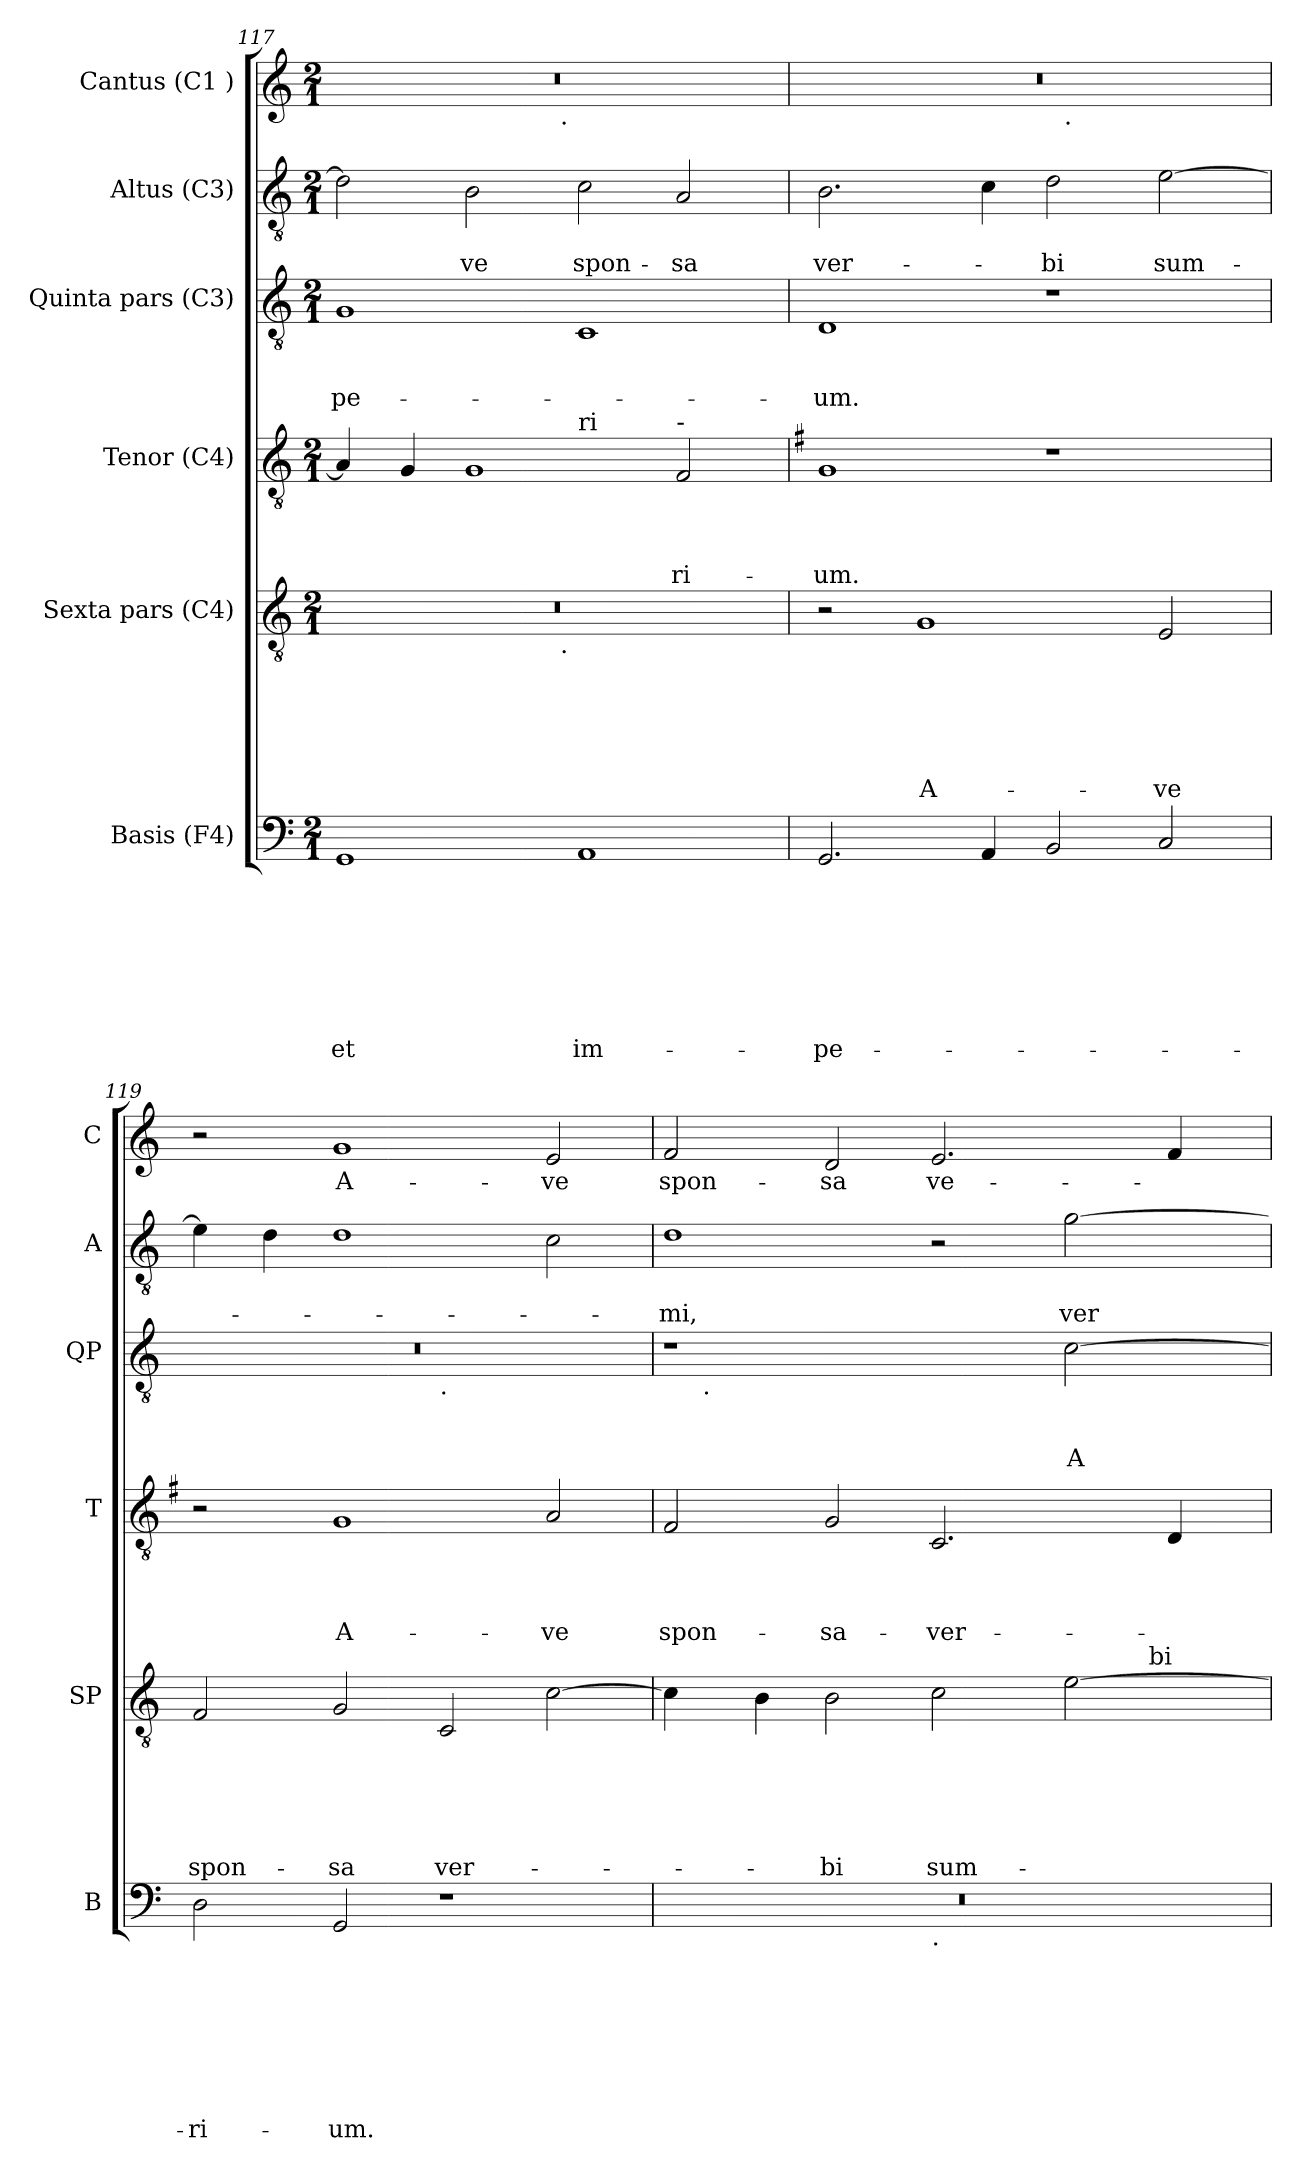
**kern	**text	**text	**text	**text	**text	**text	**text	**text	**kern	**text	**text	**text	**text	**text	**text	**kern	**text	**text	**text	**text	**kern	**text	**text	**text	**kern	**text	**text	**kern	**text
*part6	*part6	*part6	*part6	*part6	*part6	*part6	*part6	*part6	*part5	*part5	*part5	*part5	*part5	*part5	*part5	*part4	*part4	*part4	*part4	*part4	*part3	*part3	*part3	*part3	*part2	*part2	*part2	*part1	*part1
*staff6	*staff6	*staff6	*staff6	*staff6	*staff6	*staff6	*staff6	*staff6	*staff5	*staff5	*staff5	*staff5	*staff5	*staff5	*staff5	*staff4	*staff4	*staff4	*staff4	*staff4	*staff3	*staff3	*staff3	*staff3	*staff2	*staff2	*staff2	*staff1	*staff1
*I"Basis (F4)	*	*	*	*	*	*	*	*	*I"Sexta pars (C4)	*	*	*	*	*	*	*I"Tenor (C4)	*	*	*	*	*I"Quinta pars (C3)	*	*	*	*I"Altus (C3)	*	*	*I"Cantus (C1 )	*
*I'B	*	*	*	*	*	*	*	*	*I'SP	*	*	*	*	*	*	*I'T	*	*	*	*	*I'QP	*	*	*	*I'A	*	*	*I'C	*
*clefF4	*	*	*	*	*	*	*	*	*clefGv2	*	*	*	*	*	*	*clefGv2	*	*	*	*	*clefGv2	*	*	*	*clefGv2	*	*	*clefG2	*
*k[]	*	*	*	*	*	*	*	*	*k[]	*	*	*	*	*	*	*k[]	*	*	*	*	*k[]	*	*	*	*k[]	*	*	*k[]	*
*C:	*	*	*	*	*	*	*	*	*C:	*	*	*	*	*	*	*C:	*	*	*	*	*C:	*	*	*	*C:	*	*	*C:	*
*M2/1	*	*	*	*	*	*	*	*	*M2/1	*	*	*	*	*	*	*M2/1	*	*	*	*	*M2/1	*	*	*	*M2/1	*	*	*M2/1	*
=117	=117	=117	=117	=117	=117	=117	=117	=117	=117	=117	=117	=117	=117	=117	=117	=117	=117	=117	=117	=117	=117	=117	=117	=117	=117	=117	=117	=117	=117
!	!	!	!	!	!	!	!	!LO:LY:b	!	!	!	!	!	!	!	!	!	!	!	!	!	!	!	!LO:LY:b	!	!	!	!	!
*	*	*	*	*	*	*	*	*	*^	*	*	*	*	*	*	*^	*	*	*	*	*	*	*	*	*	*	*	*^	*
1GG	.	.	.	.	.	.	.	et	0r	2ryy	.	.	.	.	.	.	4A/]	1ryy	.	.	.	.	1G	.	.	-pe-	2d\]	.	.	0r	2ryy	.
.	.	.	.	.	.	.	.	.	.	.	.	.	.	.	.	.	4G/	.	.	.	.	.	.	.	.	.	.	.	.	.	.	.
!	!	!	!	!	!	!	!	!	!	!	!	!	!	!	!	!	!	!	!	!	!	!	!	!	!	!	!	!	!LO:LY:b	!	!	!
.	.	.	.	.	.	.	.	.	.	4...ryy	.	.	.	.	.	.	1G	.	.	.	.	.	.	.	.	.	2B\	.	-ve	.	4...ryy	.
!	!	!	!	!	!	!	!	!	!	!	!	!	!	!	!	!	!	!	!	!	!	!	!	!	!	!	!	!	!	!	!LO:TX:b:t=.	!
!	!	!	!	!	!	!	!	!	!	!LO:TX:b:t=.	!	!	!	!	!	!	!	!	!	!	!	!	!	!	!	!	!	!	!	!	!	!
.	.	.	.	.	.	.	.	.	.	1ryy	.	.	.	.	.	.	.	.	.	.	.	.	.	.	.	.	.	.	.	.	1ryy	.
!	!	!	!	!	!	!	!	!	!	!	!	!	!	!	!	!	!	!LO:TX:a:t=ri	!	!	!	!	!	!	!	!	!	!	!	!	!	!
!	!	!	!	!	!	!	!	!LO:LY:b	!	!	!	!	!	!	!	!	!	!	!	!	!	!	!	!	!	!	!	!	!LO:LY:b	!	!	!
1AA	.	.	.	.	.	.	.	im-	.	.	.	.	.	.	.	.	.	1ryy	.	.	.	.	1C	.	.	.	2c\	.	spon-	.	.	.
!	!	!	!	!	!	!	!	!	!	!	!	!	!	!	!	!	!LO:TX:a:t=-	!	!	!	!	!	!	!	!	!	!	!	!	!	!	!
!	!	!	!	!	!	!	!	!	!	!	!	!	!	!	!	!	!	!	!	!	!	!LO:LY:b	!	!	!	!	!	!	!LO:LY:b	!	!	!
.	.	.	.	.	.	.	.	.	.	.	.	.	.	.	.	.	2F/	.	.	.	.	-ri-	.	.	.	.	2A/	.	-sa	.	.	.
.	.	.	.	.	.	.	.	.	.	32ryy	.	.	.	.	.	.	.	.	.	.	.	.	.	.	.	.	.	.	.	.	32ryy	.
*	*	*	*	*	*	*	*	*	*v	*v	*	*	*	*	*	*	*	*	*	*	*	*	*	*	*	*	*	*	*	*	*	*
*	*	*	*	*	*	*	*	*	*	*	*	*	*	*	*	*v	*v	*	*	*	*	*	*	*	*	*	*	*	*	*	*
!!LO:PB:g=z	!!
=118	=118	=118	=118	=118	=118	=118	=118	=118	=118	=118	=118	=118	=118	=118	=118	=118	=118	=118	=118	=118	=118	=118	=118	=118	=118	=118	=118	=118	=118	=118
*	*	*	*	*	*	*	*	*	*	*	*	*	*	*	*	*k[f#]	*	*	*	*	*	*	*	*	*	*	*	*	*	*
*	*	*	*	*	*	*	*	*	*	*	*	*	*	*	*	*G:	*	*	*	*	*	*	*	*	*	*	*	*	*	*
*	*	*	*	*	*	*	*	*	*^	*	*	*	*	*	*	*^	*	*	*	*	*	*	*	*	*	*	*	*	*	*
!	!	!	!	!	!	!	!	!LO:LY:b	!	!	!	!	!	!	!	!	!	!	!	!	!	!LO:LY:b	!	!	!	!LO:LY:b	!	!	!LO:LY:b	!	!	!
*	*	*	*	*	*	*	*	*	*v	*v	*	*	*	*	*	*	*	*	*	*	*	*	*	*	*	*	*	*	*	*	*	*
*	*	*	*	*	*	*	*	*	*	*	*	*	*	*	*	*v	*v	*	*	*	*	*	*	*	*	*	*	*	*	*	*
2.GG/	.	.	.	.	.	.	.	-pe-	2r	.	.	.	.	.	.	1G	.	.	.	-um.	1D	.	.	-um.	2.B\	.	ver-	0r	1ryy	.
!	!	!	!	!	!	!	!	!	!	!	!	!	!	!	!LO:LY:b	!	!	!	!	!	!	!	!	!	!	!	!	!	!	!
.	.	.	.	.	.	.	.	.	1G	.	.	.	.	.	A-	.	.	.	.	.	.	.	.	.	.	.	.	.	.	.
4AA/	.	.	.	.	.	.	.	.	.	.	.	.	.	.	.	.	.	.	.	.	.	.	.	.	4c\	.	.	.	.	.
!	!	!	!	!	!	!	!	!	!	!	!	!	!	!	!	!	!	!	!	!	!	!	!	!	!	!	!LO:LY:b	!	!	!
2BB/	.	.	.	.	.	.	.	.	.	.	.	.	.	.	.	1r	.	.	.	.	1r	.	.	.	2d\	.	-bi	.	32ryy	.
!	!	!	!	!	!	!	!	!	!	!	!	!	!	!	!	!	!	!	!	!	!	!	!	!	!	!	!	!	!LO:TX:b:t=.	!
.	.	.	.	.	.	.	.	.	.	.	.	.	.	.	.	.	.	.	.	.	.	.	.	.	.	.	.	.	2ryy	.
!	!	!	!	!	!	!	!	!	!	!	!	!	!	!	!LO:LY:b	!	!	!	!	!	!	!	!	!	!	!	!LO:LY:b	!	!	!
2C/	.	.	.	.	.	.	.	.	2E/	.	.	.	.	.	-ve	.	.	.	.	.	.	.	.	.	[>2e\	.	sum-	.	.	.
.	.	.	.	.	.	.	.	.	.	.	.	.	.	.	.	.	.	.	.	.	.	.	.	.	.	.	.	.	4...ryy	.
=119	=119	=119	=119	=119	=119	=119	=119	=119	=119	=119	=119	=119	=119	=119	=119	=119	=119	=119	=119	=119	=119	=119	=119	=119	=119	=119	=119	=119	=119	=119
!	!	!	!	!	!	!	!	!LO:LY:b	!	!	!	!	!	!	!LO:LY:b	!	!	!	!	!	!	!	!	!	!	!	!	!	!	!
*	*	*	*	*	*	*	*	*	*	*	*	*	*	*	*	*	*	*	*	*	*^	*	*	*	*	*	*	*v	*v	*
2D\	.	.	.	.	.	.	.	-ri-	2F/	.	.	.	.	.	spon-	2r	.	.	.	.	0r	1ryy	.	.	.	4e\]	.	.	2r	.
.	.	.	.	.	.	.	.	.	.	.	.	.	.	.	.	.	.	.	.	.	.	.	.	.	.	4d\	.	.	.	.
!	!	!	!	!	!	!	!	!LO:LY:b	!	!	!	!	!	!	!LO:LY:b	!	!	!	!	!LO:LY:b	!	!	!	!	!	!	!	!	!	!LO:LY:b
2GG/	.	.	.	.	.	.	.	-um.	2G/	.	.	.	.	.	-sa	1G	.	.	.	A-	.	.	.	.	.	1d	.	.	1g	A-
!	!	!	!	!	!	!	!	!	!	!	!	!	!	!	!	!	!	!	!	!	!	!LO:TX:b:t=.	!	!	!	!	!	!	!	!
!	!	!	!	!	!	!	!	!	!	!	!	!	!	!	!LO:LY:b	!	!	!	!	!	!	!	!	!	!	!	!	!	!	!
1r	.	.	.	.	.	.	.	.	2C/	.	.	.	.	.	ver-	.	.	.	.	.	.	1ryy	.	.	.	.	.	.	.	.
!	!	!	!	!	!	!	!	!	!	!	!	!	!	!	!	!	!	!	!	!LO:LY:b	!	!	!	!	!	!	!	!	!	!LO:LY:b
.	.	.	.	.	.	.	.	.	[>2c\	.	.	.	.	.	.	2A/	.	.	.	-ve	.	.	.	.	.	2c\	.	.	2e/	-ve
=120	=120	=120	=120	=120	=120	=120	=120	=120	=120	=120	=120	=120	=120	=120	=120	=120	=120	=120	=120	=120	=120	=120	=120	=120	=120	=120	=120	=120	=120	=120
!	!	!	!	!	!	!	!	!	!	!	!	!	!	!	!	!	!	!	!	!LO:LY:b	!	!	!	!	!	!	!	!LO:LY:b	!	!LO:LY:b
*^	*	*	*	*	*	*	*	*	*^	*	*	*	*	*	*	*	*	*	*	*	*	*	*	*	*	*	*	*	*	*
0r	1ryy	.	.	.	.	.	.	.	.	4c\]	1ryy	.	.	.	.	.	.	2F#/	.	.	.	spon-	1r	16.ryy	.	.	.	1d	.	-mi,	2f/	spon-
!	!	!	!	!	!	!	!	!	!	!	!	!	!	!	!	!	!	!	!	!	!	!	!	!LO:TX:b:t=.	!	!	!	!	!	!	!	!
.	.	.	.	.	.	.	.	.	.	.	.	.	.	.	.	.	.	.	.	.	.	.	.	1ryy	.	.	.	.	.	.	.	.
.	.	.	.	.	.	.	.	.	.	4B\	.	.	.	.	.	.	.	.	.	.	.	.	.	.	.	.	.	.	.	.	.	.
!	!	!	!	!	!	!	!	!	!	!	!	!	!	!	!	!	!LO:LY:b	!	!	!	!	!LO:LY:b	!	!	!	!	!	!	!	!	!	!LO:LY:b
.	.	.	.	.	.	.	.	.	.	2B\	.	.	.	.	.	.	-bi	2G/	.	.	.	-sa-	.	.	.	.	.	.	.	.	2d/	-sa
!	!LO:TX:b:t=.	!	!	!	!	!	!	!	!	!	!	!	!	!	!	!	!	!	!	!	!	!	!	!	!	!	!	!	!	!	!	!
!	!	!	!	!	!	!	!	!	!	!	!	!	!	!	!	!	!LO:LY:b	!	!	!	!	!LO:LY:b	!	!	!	!	!	!	!	!	!	!LO:LY:b
.	1ryy	.	.	.	.	.	.	.	.	2c\	2ryy	.	.	.	.	.	sum-	2.C/	.	.	.	-ver-	2ryy	.	.	.	.	2r	.	.	2.e/	ve-
.	.	.	.	.	.	.	.	.	.	.	.	.	.	.	.	.	.	.	.	.	.	.	.	2ryy	.	.	.	.	.	.	.	.
!	!	!	!	!	!	!	!	!	!	!	!	!	!	!	!	!	!	!	!	!	!	!	!	!	!	!	!LO:LY:b	!	!	!LO:LY:b	!	!
.	.	.	.	.	.	.	.	.	.	[>2e\	8..ryy	.	.	.	.	.	.	.	.	.	.	.	[>2c\	.	.	.	A-	[>2g\	.	ver-	.	.
.	.	.	.	.	.	.	.	.	.	.	.	.	.	.	.	.	.	.	.	.	.	.	.	4ryy	.	.	.	.	.	.	.	.
!	!	!	!	!	!	!	!	!	!	!	!LO:TX:a:t=bi	!	!	!	!	!	!	!	!	!	!	!	!	!	!	!	!	!	!	!	!	!
.	.	.	.	.	.	.	.	.	.	.	4ryy	.	.	.	.	.	.	.	.	.	.	.	.	.	.	.	.	.	.	.	.	.
.	.	.	.	.	.	.	.	.	.	.	.	.	.	.	.	.	.	4D/	.	.	.	.	.	.	.	.	.	.	.	.	4f/	.
.	.	.	.	.	.	.	.	.	.	.	.	.	.	.	.	.	.	.	.	.	.	.	.	8ryy	.	.	.	.	.	.	.	.
.	.	.	.	.	.	.	.	.	.	.	32ryy	.	.	.	.	.	.	.	.	.	.	.	.	32ryy	.	.	.	.	.	.	.	.
*v	*v	*	*	*	*	*	*	*	*	*	*	*	*	*	*	*	*	*	*	*	*	*	*v	*v	*	*	*	*	*	*	*	*
*	*	*	*	*	*	*	*	*	*v	*v	*	*	*	*	*	*	*	*	*	*	*	*	*	*	*	*	*	*	*	*
=	=	=	=	=	=	=	=	=	=	=	=	=	=	=	=	=	=	=	=	=	=	=	=	=	=	=	=	=	=
*-	*-	*-	*-	*-	*-	*-	*-	*-	*-	*-	*-	*-	*-	*-	*-	*-	*-	*-	*-	*-	*-	*-	*-	*-	*-	*-	*-	*-	*-
